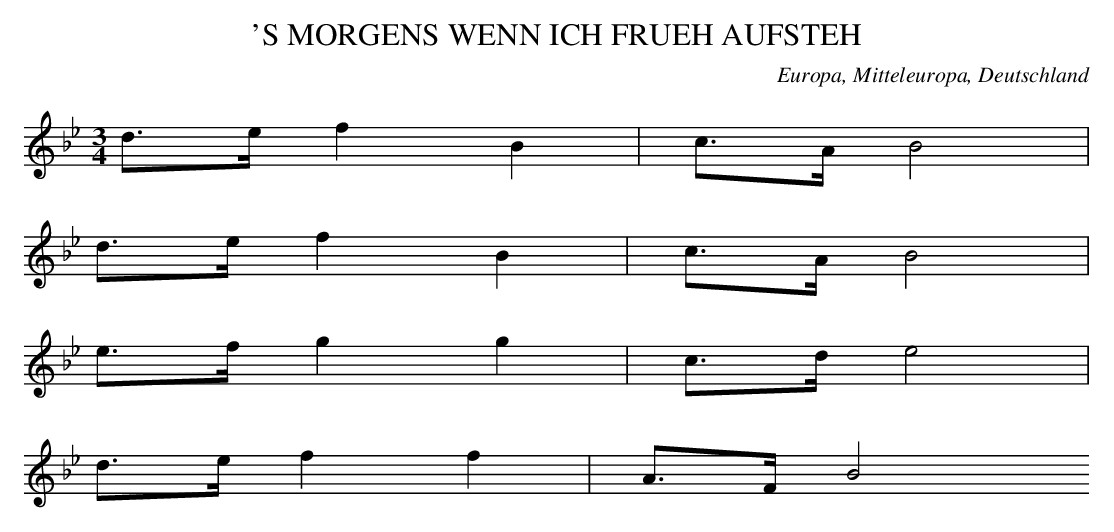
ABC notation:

X:1
T: 'S MORGENS WENN ICH FRUEH AUFSTEH
O: Europa, Mitteleuropa, Deutschland
M: 3/4
L: 1/16
K: Bb
d3ef4B4 | c3AB8 |
d3ef4B4 | c3AB8 |
e3fg4g4 | c3de8 |
d3ef4f4 | A3FB8
